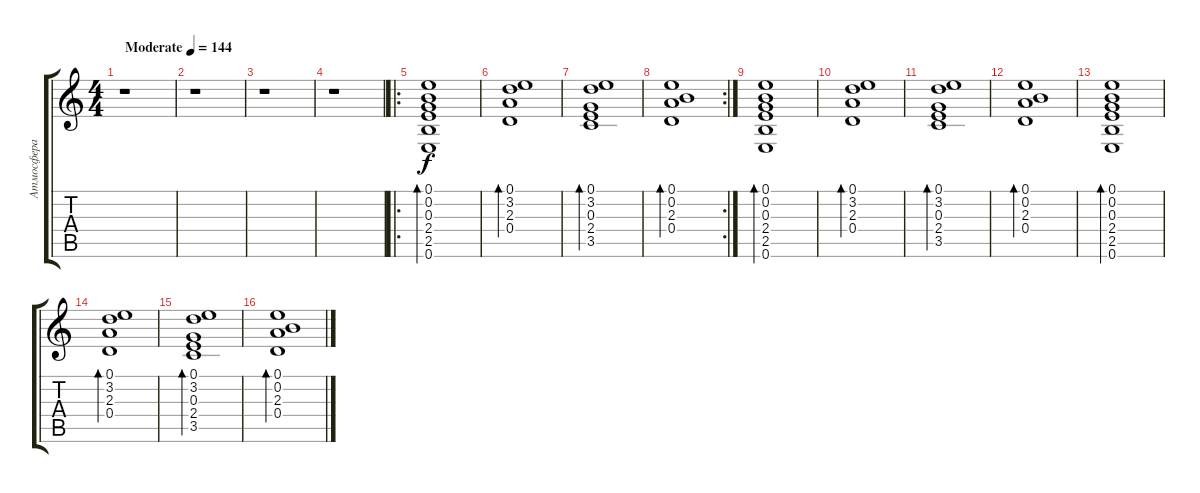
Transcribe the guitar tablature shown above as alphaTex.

\track ("Атмосфера" "Атмосфера") {instrument acousticguitarsteel}
\staff {score tabs}
\tuning (E4 B3 G3 D3 A2 E2) {hide}
\ts (4 4)
\tempo (144 "Moderate")
\clef g2
\ks c
r.1{dy f instrument acousticguitarsteel} |
r.1 |
r.1 |
r.1 |
\ro
(0.1 0.2 0.3 2.4 2.5 0.6).1{bd 60} |
(0.1 3.2 2.3 0.4).1{bd 60} |
(0.1 3.2 0.3 2.4 3.5).1{bd 60} |
\rc 2
(0.1 0.2 2.3 0.4).1{bd 60} |
(0.1 0.2 0.3 2.4 2.5 0.6).1{bd 60} |
(0.1 3.2 2.3 0.4).1{bd 60} |
(0.1 3.2 0.3 2.4 3.5).1{bd 60} |
(0.1 0.2 2.3 0.4).1{bd 60} |
(0.1 0.2 0.3 2.4 2.5 0.6).1{bd 60} |
(0.1 3.2 2.3 0.4).1{bd 60} |
(0.1 3.2 0.3 2.4 3.5).1{bd 60} |
(0.1 0.2 2.3 0.4).1{bd 60}
